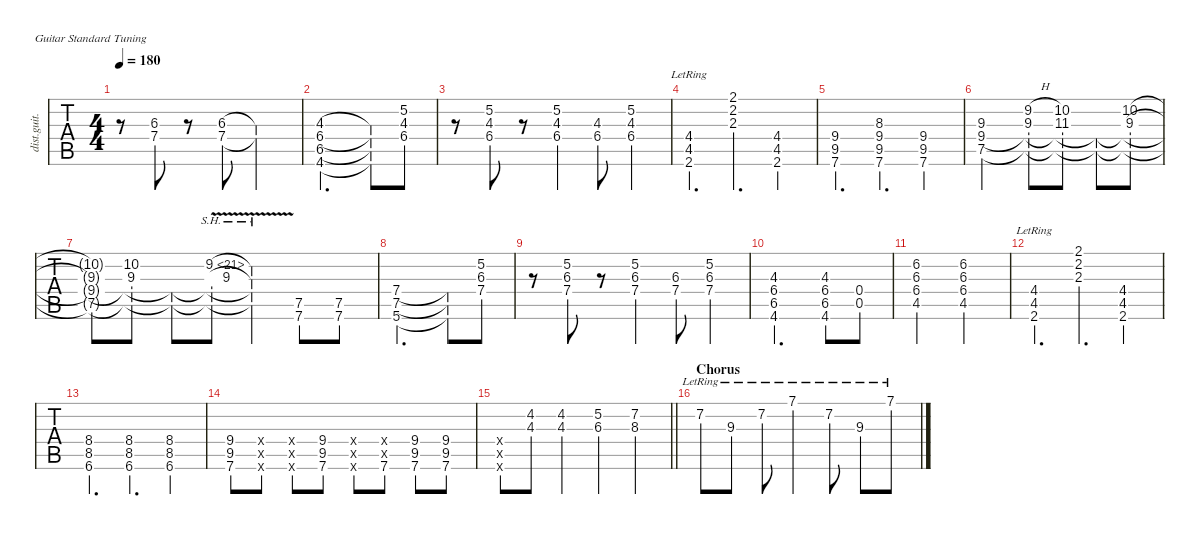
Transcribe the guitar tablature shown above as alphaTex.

\defaultSystemsLayout 4
\hideDynamics
\bracketExtendMode nobrackets
\otherSystemsTrackNameOrientation horizontal
\track ("Gitah!" "dist.guit.") {instrument distortionguitar}
\staff {tabs}
\tuning (E4 B3 G3 D3 A2 E2)
\ts (4 4)
\tempo 180
\clef g2
\ks c
r.8{dy f} (6.3{acc #} 7.4).8 r.8 (6.3{acc #} 7.4).8 (6.3{t acc #} 7.4{t}).2 |
(4.3 6.4{acc #} 6.5{acc #} 4.6{acc #}).2{d} (4.3{t} 6.4{t acc #} 6.5{t acc #} 4.6{t acc #}).8 (5.2 4.3 6.4{acc #}).8 |
r.8 (5.2 4.3 6.4{acc #}).8 r.8 (5.2 4.3 6.4{acc #}).4 (4.3 6.4{acc #}).8 (5.2 4.3 6.4{acc #}).4 |
(4.4{lr acc #} 4.5{lr acc #} 2.6{lr acc #}).4{d} (2.1{acc #} 2.2{acc #} 2.3).4{d} (4.4{acc #} 4.5{acc #} 2.6{acc #}).4 |
(9.4 9.5{acc #} 7.6).4{d} (8.3{acc #} 9.4 9.5{acc #} 7.6).4{d} (9.4 9.5{acc #} 7.6).4 |
(9.3 9.4 7.5).2 (9.2{h acc #} 9.3{h} 9.4{t} 7.5{t}).8 (10.2 11.3{acc #} 9.4{t} 7.5{t}).8 (9.4{t} 7.5{t}).8{dy mf} (10.2 9.3 9.4{t} 7.5{t}).8{dy f} |
(10.2{t} 9.3{t} 9.4{t} 7.5{t}).8 (10.2 9.3 9.4{t} 7.5{t}).8 (9.4{t} 7.5{t}).8{dy mf} (9.2{sh 12 acc #} 9.3{v} 9.4{t} 7.5{t}).8{dy f} (9.2{sh 12 t acc #} 9.3{v t} 9.4{t} 7.5{t}).4 (7.5 7.6).8 (7.5 7.6).8 |
(7.4 7.5 5.6).2{d} (7.4{t} 7.5{t} 5.6{t}).8 (5.2 6.3{acc #} 7.4).8 |
r.8 (5.2 6.3{acc #} 7.4).8 r.8 (5.2 6.3{acc #} 7.4).4 (6.3{acc #} 7.4).8 (5.2 6.3{acc #} 7.4).4 |
(4.3 6.4{acc #} 6.5{acc #} 4.6{acc #}).2{d} (4.3 6.4{acc #} 6.5{acc #} 4.6{acc #}).8 (0.4 0.5).8 |
(6.2 6.3{acc #} 6.4{acc #} 4.5{acc #}).2 (6.2 6.3{acc #} 6.4{acc #} 4.5{acc #}).2 |
(4.4{lr acc #} 4.5{lr acc #} 2.6{lr acc #}).4{d} (2.1{acc #} 2.2{acc #} 2.3).4{d} (4.4{acc #} 4.5{acc #} 2.6{acc #}).4 |
(8.4{acc #} 8.5 6.6{acc #}).4{d} (8.4{acc #} 8.5 6.6{acc #}).4{d} (8.4{acc #} 8.5 6.6{acc #}).4 |
(9.4 9.5{acc #} 7.6).8 (0.4{x} 0.5{x} 0.6{x}).8 (0.4{x} 0.5{x} 0.6{x}).8 (9.4 9.5{acc #} 7.6).8 (0.4{x} 0.5{x} 0.6{x}).8 (0.4{x} 0.5{x} 7.6).8 (9.4 9.5{acc #} 7.6).8 (9.4 9.5{acc #} 7.6).8 |
\barLineRight lightlight
(0.4{x} 0.5{x} 0.6{x}).8 (4.2{acc #} 4.3).8 (4.2{acc #} 4.3).4 (5.2 6.3{acc #}).4 (7.2{acc #} 8.3{acc #}).4 |
\section ("" "Chorus")
7.2{lr acc #}.8 9.3{lr}.8 7.2{lr acc #}.8 7.1{lr}.4 7.2{lr acc #}.8 9.3{lr}.8 7.1{lr}.8
